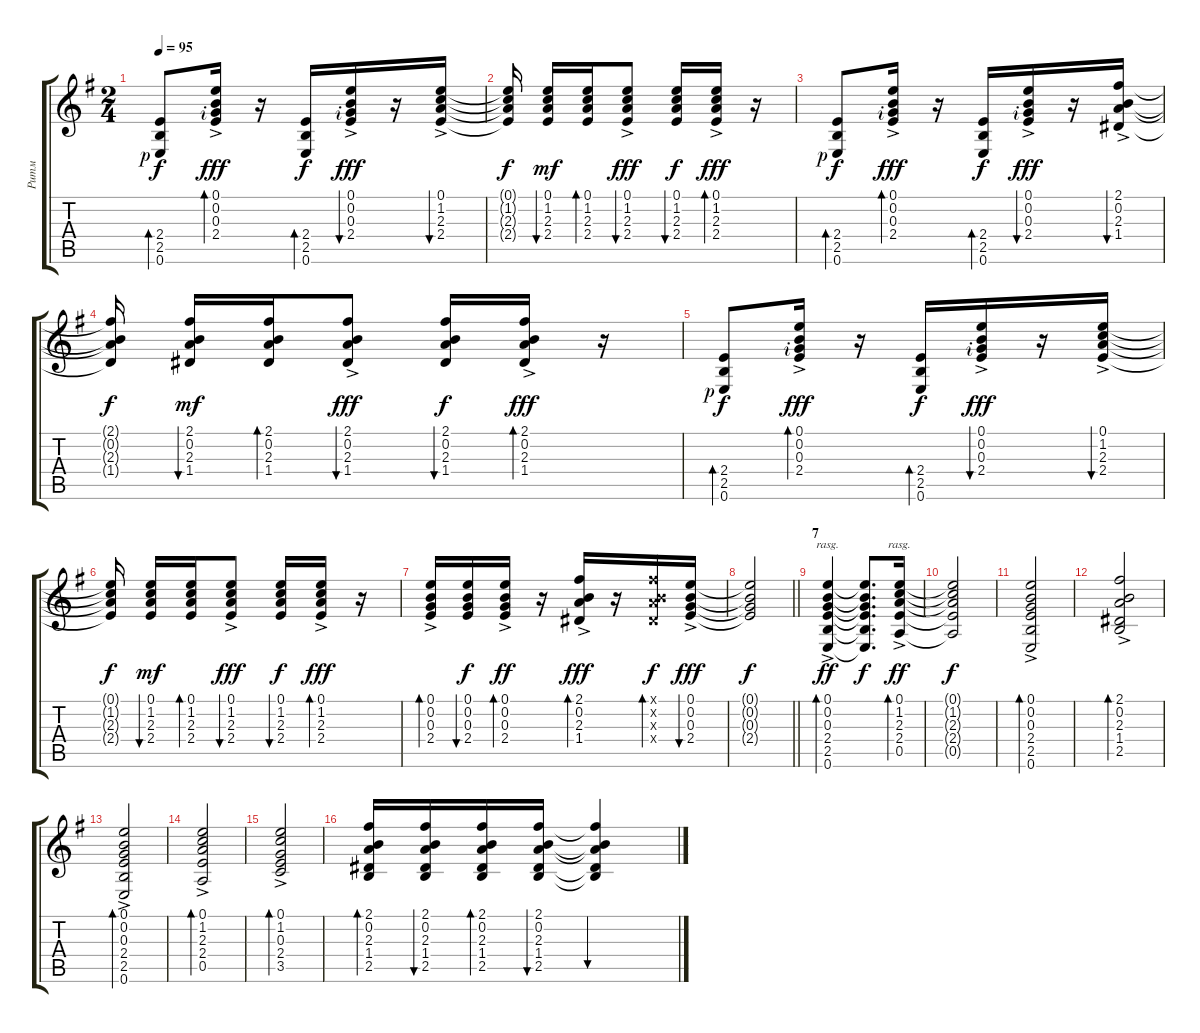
\track ("Ритм" "Ритм") {instrument electricguitarmuted}
\staff {score tabs}
\tuning (E4 B3 G3 D3 A2 E2) {hide}
\ts (2 4)
\tempo 95
\clef g2
\ks eminor
(2.4 2.5 0.6{rf 1}).8{bd 30 dy f} (0.1{ac} 0.2{ac} 0.3{ac rf 2} 2.4{ac}).16{bd 30 dy fff} r.16{beam merge} (2.4 2.5 0.6).16{bd 30 dy f beam merge} (0.1{ac} 0.2{ac} 0.3{ac rf 2} 2.4{ac}).16{bu 30 dy fff} r.16 (0.1{ac} 1.2{ac} 2.3{ac} 2.4{ac}).16{bu 30} |
(0.1{t} 1.2{t} 2.3{t} 2.4{t}).16{dy f beam split} (0.1 1.2 2.3 2.4).16{bu 30 dy mf} (0.1 1.2 2.3 2.4).16{bd 30} (0.1{ac} 1.2{ac} 2.3{ac} 2.4{ac}).8{bu 30 dy fff} (0.1 1.2 2.3 2.4).16{bu 30 dy f} (0.1{ac} 1.2{ac} 2.3{ac} 2.4{ac}).16{bd 30 dy fff} r.16 |
(2.4 2.5 0.6{rf 1}).8{bd 30 dy f} (0.1{ac} 0.2{ac} 0.3{ac rf 2} 2.4{ac}).16{bd 30 dy fff} r.16{beam merge} (2.4 2.5 0.6).16{bd 30 dy f beam merge} (0.1{ac} 0.2{ac} 0.3{ac rf 2} 2.4{ac}).16{bu 30 dy fff} r.16 (2.1{ac} 0.2{ac} 2.3{ac} 1.4{ac}).16{bu 30} |
(2.1{t} 0.2{t} 2.3{t} 1.4{t}).16{dy f beam split} (2.1 0.2 2.3 1.4).16{bu 30 dy mf} (2.1 0.2 2.3 1.4).16{bd 30} (2.1{ac} 0.2{ac} 2.3{ac} 1.4{ac}).8{bu 30 dy fff} (2.1 0.2 2.3 1.4).16{bu 30 dy f} (2.1{ac} 0.2{ac} 2.3{ac} 1.4{ac}).16{bd 30 dy fff} r.16 |
(2.4 2.5 0.6{rf 1}).8{bd 30 dy f} (0.1{ac} 0.2{ac} 0.3{ac rf 2} 2.4{ac}).16{bd 30 dy fff} r.16{beam merge} (2.4 2.5 0.6).16{bd 30 dy f beam merge} (0.1{ac} 0.2{ac} 0.3{ac rf 2} 2.4{ac}).16{bu 30 dy fff} r.16 (0.1{ac} 1.2{ac} 2.3{ac} 2.4{ac}).16{bu 30} |
(0.1{t} 1.2{t} 2.3{t} 2.4{t}).16{dy f beam split} (0.1 1.2 2.3 2.4).16{bu 30 dy mf} (0.1 1.2 2.3 2.4).16{bd 30} (0.1{ac} 1.2{ac} 2.3{ac} 2.4{ac}).8{bu 30 dy fff} (0.1 1.2 2.3 2.4).16{bu 30 dy f} (0.1{ac} 1.2{ac} 2.3{ac} 2.4{ac}).16{bd 30 dy fff} r.16 |
(0.1{ac} 0.2{ac} 0.3{ac} 2.4{ac}).16{bd 30} (0.1 0.2 0.3 2.4).16{bu 30 dy f} (0.1{ac} 0.2{ac} 0.3{ac} 2.4{ac}).16{bd 30 dy ff} r.16 (2.1{ac} 0.2{ac} 2.3{ac} 1.4{ac}).16{bd 30 dy fff} r.16 (2.1{x} 0.2{x} 2.3{x} 1.4{x}).16{bd 30 dy f} (0.1{ac} 0.2{ac} 0.3{ac} 2.4{ac}).16{bu 30 dy fff} |
\barLineRight lightlight
(0.1{t} 0.2{t} 0.3{t} 2.4{t}).2{dy f} |
\section ("" "7")
(0.1{ac} 0.2{ac} 0.3{ac} 2.4{ac} 2.5{ac} 0.6{ac}).4{bd 60 rasg ii dy ff} (0.1{t} 0.2{t} 0.3{t} 2.4{t} 2.5{t} 0.6{t}).8{d dy f} (0.1{ac} 1.2{ac} 2.3{ac} 2.4{ac} 0.5{ac}).16{bd 60 rasg ii dy ff} |
(0.1{t} 1.2{t} 2.3{t} 2.4{t} 0.5{t}).2{dy f} |
(0.1{ac} 0.2{ac} 0.3{ac} 2.4{ac} 2.5{ac} 0.6{ac}).2{bd 60} |
(2.1{ac} 0.2{ac} 2.3{ac} 1.4{ac} 2.5{ac}).2{bd 60} |
(0.1{ac} 0.2{ac} 0.3{ac} 2.4{ac} 2.5{ac} 0.6{ac}).2{bd 60} |
(0.1{ac} 1.2{ac} 2.3{ac} 2.4{ac} 0.5{ac}).2{bd 60} |
(0.1{ac} 1.2{ac} 0.3{ac} 2.4{ac} 3.5{ac}).2{bd 60} |
(2.1 0.2 2.3 1.4 2.5).16{bd 30} (2.1 0.2 2.3 1.4 2.5).16{bu 30} (2.1 0.2 2.3 1.4 2.5).16{bd 30} (2.1 0.2 2.3 1.4 2.5).16{bu 30} (2.1{t} 0.2{t} 2.3{t} 1.4{t} 2.5{t}).4{bu 30}
